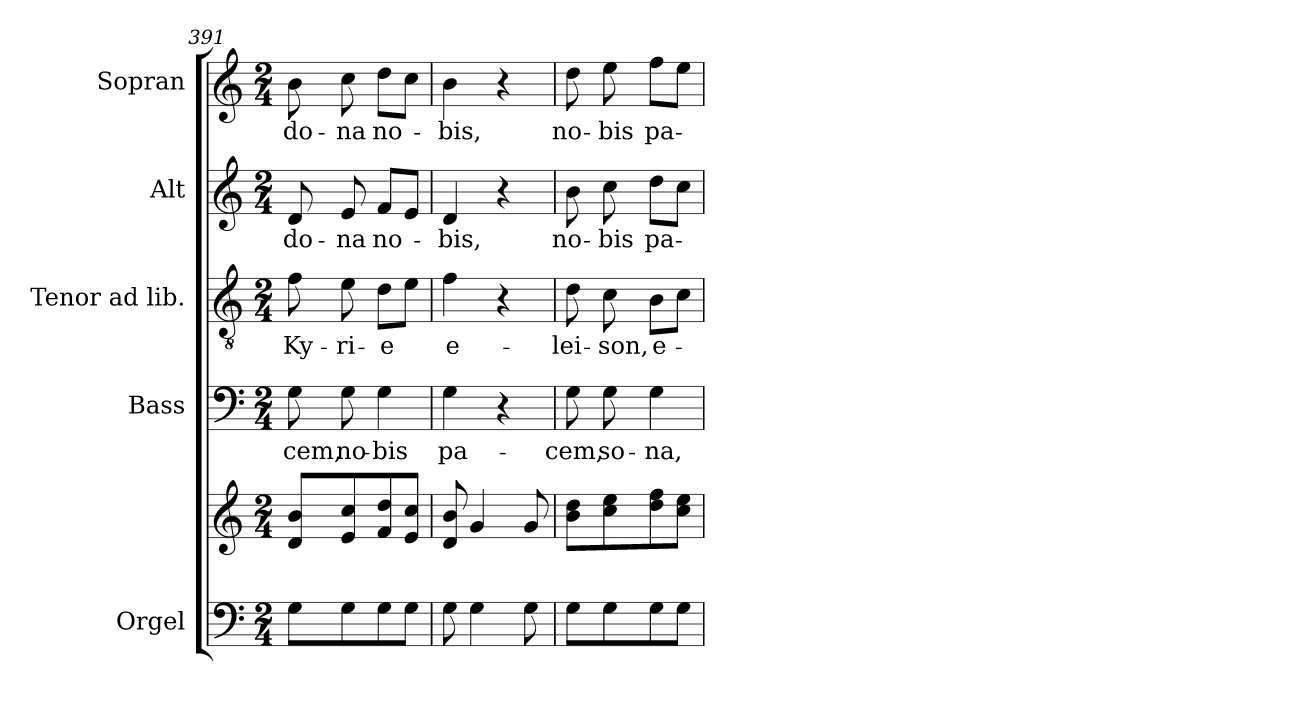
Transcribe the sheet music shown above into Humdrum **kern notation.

**kern	**kern	**kern	**text	**kern	**text	**kern	**text	**kern	**text
*part5	*part5	*part4	*part4	*part3	*part3	*part2	*part2	*part1	*part1
*staff6	*staff5	*staff4	*staff4	*staff3	*staff3	*staff2	*staff2	*staff1	*staff1
*I"Orgel	*	*I"Bass	*	*I"Tenor ad lib.	*	*I"Alt	*	*I"Sopran	*
*I'Org.	*	*I'B	*	*I'T	*	*I'A	*	*I'S	*
*clefF4	*clefG2	*clefF4	*	*clefGv2	*	*clefG2	*	*clefG2	*
*k[]	*k[]	*k[]	*	*k[]	*	*k[]	*	*k[]	*
*C:	*C:	*C:	*	*C:	*	*C:	*	*C:	*
*M2/4	*M2/4	*M2/4	*	*M2/4	*	*M2/4	*	*M2/4	*
=391	=391	=391	=391	=391	=391	=391	=391	=391	=391
!	!	!	!LO:LY:b	!	!LO:LY:b	!	!LO:LY:b	!	!LO:LY:b
8G\L	8d/ 8b/L	8G\	-cem,	8f\	Ky-	8d/	do-	8b\	do-
!	!	!	!LO:LY:b	!	!LO:LY:b	!	!LO:LY:b	!	!LO:LY:b
8G\	8e/ 8cc/	8G\	no-	8e\	-ri-	8e/	-na	8cc\	-na
!	!	!	!LO:LY:b	!	!LO:LY:b	!	!LO:LY:b	!	!LO:LY:b
8G\	8f/ 8dd/	4G\	-bis	8d\L	-e	8f/L	no-	8dd\L	no-
8G\J	8e/ 8cc/J	.	.	8e\J	.	8e/J	.	8cc\J	.
!!LO:LB:g=z
=392	=392	=392	=392	=392	=392	=392	=392	=392	=392
!	!	!	!LO:LY:b	!	!LO:LY:b	!	!LO:LY:b	!	!LO:LY:b
8G\	8d/ 8b/	4G\	pa-	4f\	e-	4d/	-bis,	4b\	-bis,
4G\	4g/	.	.	.	.	.	.	.	.
.	.	4r	.	4r	.	4r	.	4r	.
8G\	8g/	.	.	.	.	.	.	.	.
=393	=393	=393	=393	=393	=393	=393	=393	=393	=393
!	!	!	!LO:LY:b	!	!LO:LY:b	!	!LO:LY:b	!	!LO:LY:b
8G\L	8b\ 8dd\L	8G\	-cem,	8d\	-lei-	8b\	no-	8dd\	no-
!	!	!	!LO:LY:b	!	!LO:LY:b	!	!LO:LY:b	!	!LO:LY:b
8G\	8cc\ 8ee\	8G\	so-	8c\	-son,	8cc\	-bis	8ee\	-bis
!	!	!	!LO:LY:b	!	!LO:LY:b	!	!LO:LY:b	!	!LO:LY:b
8G\	8dd\ 8ff\	4G\	-na,	8B\L	e-	8dd\L	pa-	8ff\L	pa-
8G\J	8cc\ 8ee\J	.	.	8c\J	.	8cc\J	.	8ee\J	.
=	=	=	=	=	=	=	=	=	=
*-	*-	*-	*-	*-	*-	*-	*-	*-	*-
